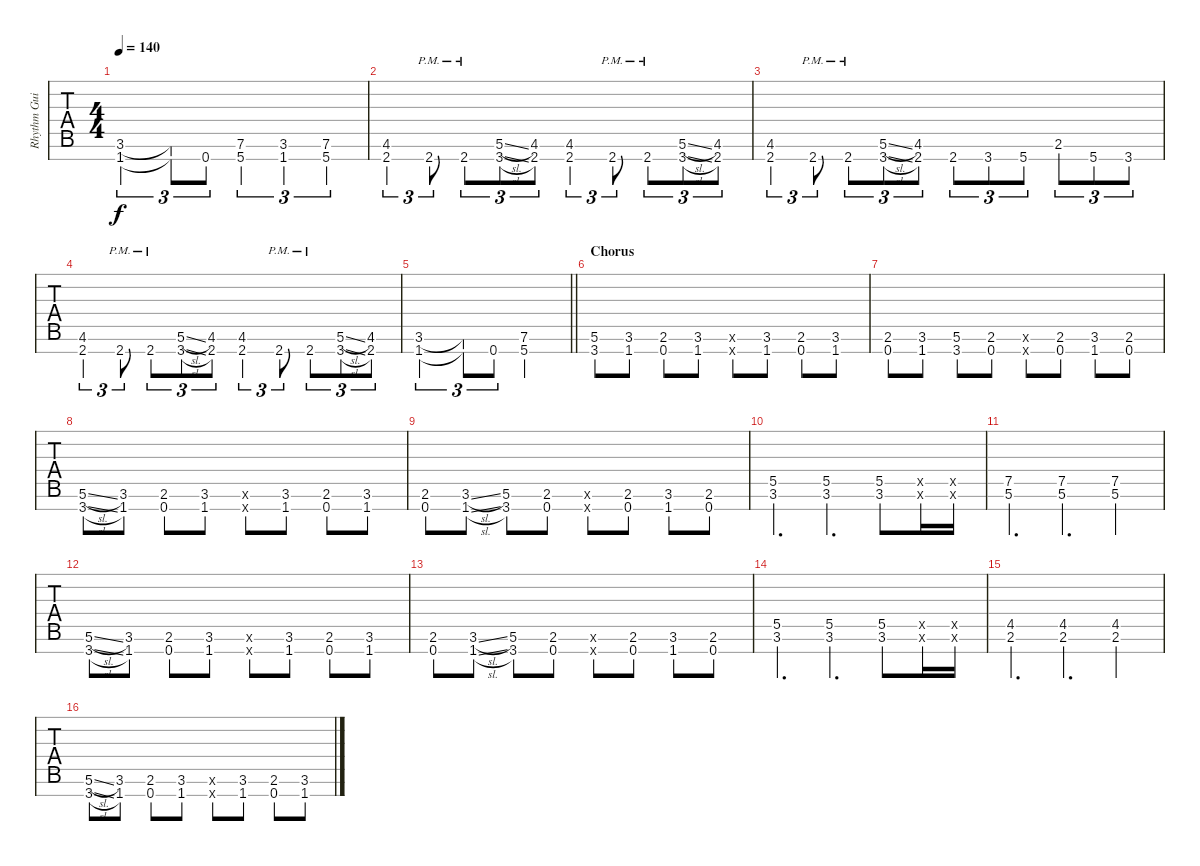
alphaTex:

\track ("Rhythm Guitar" "Rhythm Gui") {instrument distortionguitar}
\staff {tabs}
\tuning (Eb4 Bb3 Gb3 Db3 Ab2 Eb2 Bb1) {hide}
\ts (4 4)
\tempo 140
\clef f4
\ks c
(3.6 1.7).2{tu (3 2) dy f} (3.6{t} 1.7{t}).8{tu (3 2)} 0.7.8{tu (3 2)} (7.6 5.7).4{tu (3 2)} (3.6 1.7).4{tu (3 2)} (7.6 5.7).4{tu (3 2)} |
(4.6 2.7).4{tu (3 2)} 2.7{pm}.8{tu (3 2)} 2.7{pm}.8{tu (3 2)} (5.6{sl} 3.7{sl}).8{tu (3 2)} (4.6 2.7).8{tu (3 2)} (4.6 2.7).4{tu (3 2)} 2.7{pm}.8{tu (3 2)} 2.7{pm}.8{tu (3 2)} (5.6{sl} 3.7{sl}).8{tu (3 2)} (4.6 2.7).8{tu (3 2)} |
(4.6 2.7).4{tu (3 2)} 2.7{pm}.8{tu (3 2)} 2.7{pm}.8{tu (3 2)} (5.6{sl} 3.7{sl}).8{tu (3 2)} (4.6 2.7).8{tu (3 2)} 2.7.8{tu (3 2)} 3.7.8{tu (3 2)} 5.7.8{tu (3 2)} 2.6.8{tu (3 2)} 5.7.8{tu (3 2)} 3.7.8{tu (3 2)} |
(4.6 2.7).4{tu (3 2)} 2.7{pm}.8{tu (3 2)} 2.7{pm}.8{tu (3 2)} (5.6{sl} 3.7{sl}).8{tu (3 2)} (4.6 2.7).8{tu (3 2)} (4.6 2.7).4{tu (3 2)} 2.7{pm}.8{tu (3 2)} 2.7{pm}.8{tu (3 2)} (5.6{sl} 3.7{sl}).8{tu (3 2)} (4.6 2.7).8{tu (3 2)} |
\barLineRight lightlight
(3.6 1.7).2{tu (3 2)} (3.6{t} 1.7{t}).8{tu (3 2)} 0.7.8{tu (3 2)} (7.6 5.7).2 |
\section ("" "Chorus")
(5.6 3.7).8 (3.6 1.7).8 (2.6 0.7).8 (3.6 1.7).8 (3.6{x} 1.7{x}).8 (3.6 1.7).8 (2.6 0.7).8 (3.6 1.7).8 |
(2.6 0.7).8 (3.6 1.7).8 (5.6 3.7).8 (2.6 0.7).8 (2.6{x} 0.7{x}).8 (2.6 0.7).8 (3.6 1.7).8 (2.6 0.7).8 |
(5.6{sl} 3.7{sl}).8 (3.6 1.7).8 (2.6 0.7).8 (3.6 1.7).8 (3.6{x} 1.7{x}).8 (3.6 1.7).8 (2.6 0.7).8 (3.6 1.7).8 |
(2.6 0.7).8 (3.6{sl} 1.7{sl}).8 (5.6 3.7).8 (2.6 0.7).8 (2.6{x} 0.7{x}).8 (2.6 0.7).8 (3.6 1.7).8 (2.6 0.7).8 |
(5.5 3.6).4{d} (5.5 3.6).4{d} (5.5 3.6).8 (0.5{x} 0.6{x}).16 (0.5{x} 0.6{x}).16 |
(7.5 5.6).4{d} (7.5 5.6).4{d} (7.5 5.6).4 |
(5.6{sl} 3.7{sl}).8 (3.6 1.7).8 (2.6 0.7).8 (3.6 1.7).8 (3.6{x} 1.7{x}).8 (3.6 1.7).8 (2.6 0.7).8 (3.6 1.7).8 |
(2.6 0.7).8 (3.6{sl} 1.7{sl}).8 (5.6 3.7).8 (2.6 0.7).8 (2.6{x} 0.7{x}).8 (2.6 0.7).8 (3.6 1.7).8 (2.6 0.7).8 |
(5.5 3.6).4{d} (5.5 3.6).4{d} (5.5 3.6).8 (0.5{x} 0.6{x}).16 (0.5{x} 0.6{x}).16 |
(4.5 2.6).4{d} (4.5 2.6).4{d} (4.5 2.6).4 |
(5.6{sl} 3.7{sl}).8 (3.6 1.7).8 (2.6 0.7).8 (3.6 1.7).8 (3.6{x} 1.7{x}).8 (3.6 1.7).8 (2.6 0.7).8 (3.6 1.7).8
